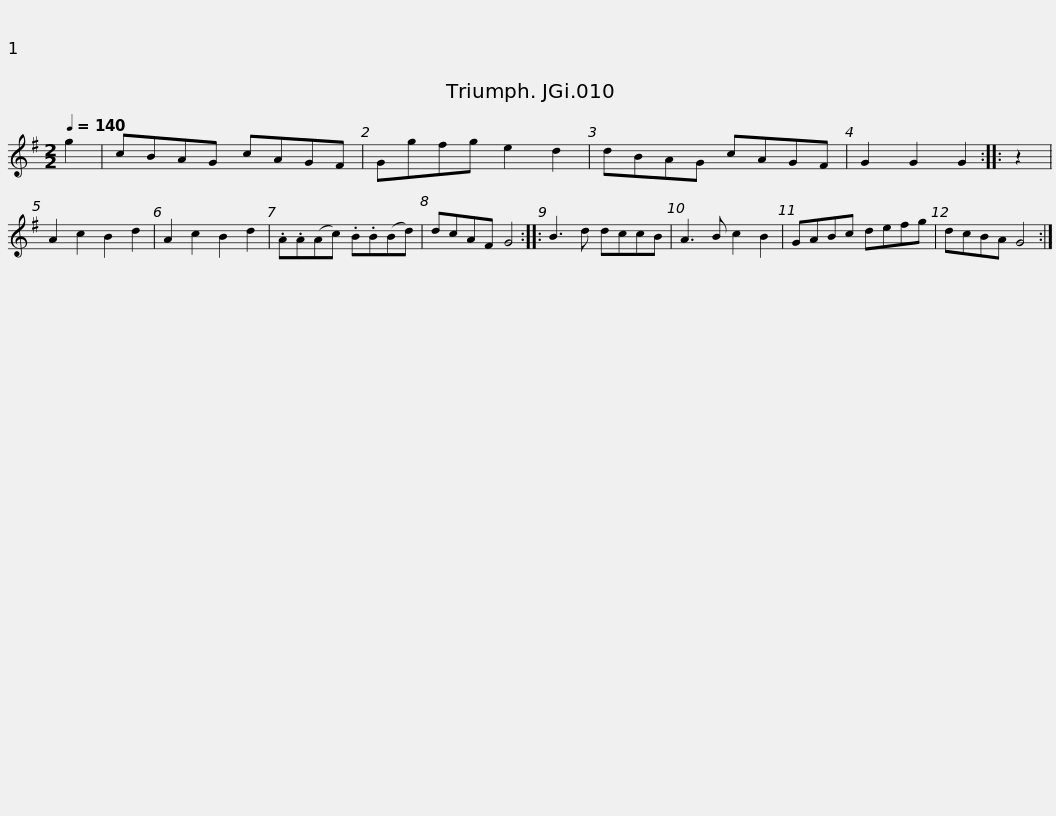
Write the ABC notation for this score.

X:1
L:1/8
Q:1/4=140
M:2/2
I:linebreak $
K:G
V:1 treble
V:1
 g2 | cBAG cAGF | Ggfg e2 d2 | dBAG cAGF | G2 G2 G2 :: %5
 z2 | A2 c2 B2 d2 | A2 c2 B2 d2 |$ .A.A(Ac) .B.B(Bd) | dcAF G4 :: %10
 B3 d dccB | A3 B c2 B2 | GABc defg | dcBA G4 :| %14
